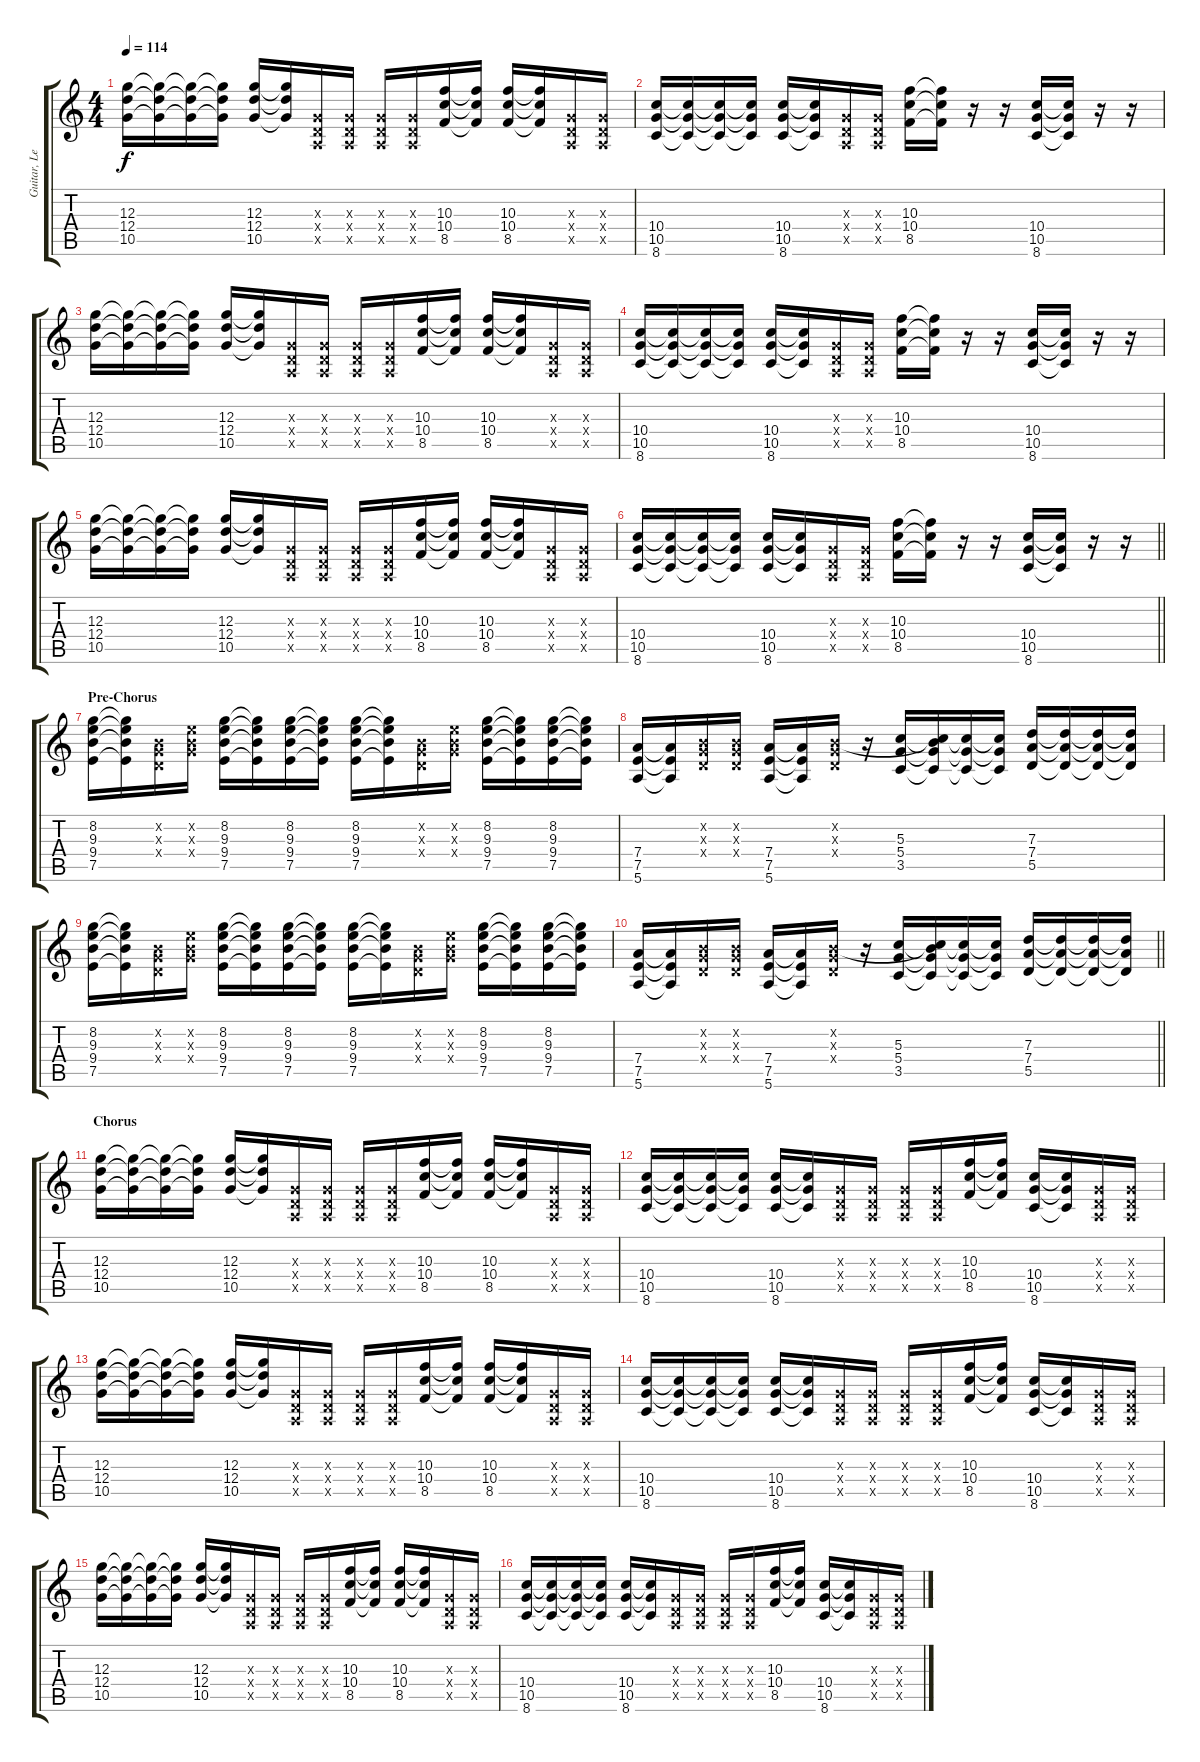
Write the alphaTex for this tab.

\track ("Guitar, Lead" "Guitar, Le") {instrument distortionguitar}
\staff {score tabs}
\tuning (E4 B3 G3 D3 A2 E2) {hide}
\ts (4 4)
\tempo 114
\clef g2
\ks c
(12.3 12.4 10.5).16{dy f} (12.3{t} 12.4{t} 10.5{t}).16 (12.3{t} 12.4{t} 10.5{t}).16 (12.3{t} 12.4{t} 10.5{t}).16 (12.3 12.4 10.5).16 (12.3{t} 12.4{t} 10.5{t}).16 (0.3{x} 0.4{x} 0.5{x}).16 (0.3{x} 0.4{x} 0.5{x}).16 (0.3{x} 0.4{x} 0.5{x}).16 (0.3{x} 0.4{x} 0.5{x}).16 (10.3 10.4 8.5).16 (10.3{t} 10.4{t} 8.5{t}).16 (10.3 10.4 8.5).16 (10.3{t} 10.4{t} 8.5{t}).16 (0.3{x} 0.4{x} 0.5{x}).16 (0.3{x} 0.4{x} 0.5{x}).16 |
(10.4 10.5 8.6).16 (10.4{t} 10.5{t} 8.6{t}).16 (10.4{t} 10.5{t} 8.6{t}).16 (10.4{t} 10.5{t} 8.6{t}).16 (10.4 10.5 8.6).16 (10.4{t} 10.5{t} 8.6{t}).16 (0.3{x} 0.4{x} 0.5{x}).16 (0.3{x} 0.4{x} 0.5{x}).16 (10.3 10.4 8.5).16 (10.3{t} 10.4{t} 8.5{t}).16 r.16 r.16 (10.4 10.5 8.6).16 (10.4{t} 10.5{t} 8.6{t}).16 r.16 r.16 |
(12.3 12.4 10.5).16 (12.3{t} 12.4{t} 10.5{t}).16 (12.3{t} 12.4{t} 10.5{t}).16 (12.3{t} 12.4{t} 10.5{t}).16 (12.3 12.4 10.5).16 (12.3{t} 12.4{t} 10.5{t}).16 (0.3{x} 0.4{x} 0.5{x}).16 (0.3{x} 0.4{x} 0.5{x}).16 (0.3{x} 0.4{x} 0.5{x}).16 (0.3{x} 0.4{x} 0.5{x}).16 (10.3 10.4 8.5).16 (10.3{t} 10.4{t} 8.5{t}).16 (10.3 10.4 8.5).16 (10.3{t} 10.4{t} 8.5{t}).16 (0.3{x} 0.4{x} 0.5{x}).16 (0.3{x} 0.4{x} 0.5{x}).16 |
(10.4 10.5 8.6).16 (10.4{t} 10.5{t} 8.6{t}).16 (10.4{t} 10.5{t} 8.6{t}).16 (10.4{t} 10.5{t} 8.6{t}).16 (10.4 10.5 8.6).16 (10.4{t} 10.5{t} 8.6{t}).16 (0.3{x} 0.4{x} 0.5{x}).16 (0.3{x} 0.4{x} 0.5{x}).16 (10.3 10.4 8.5).16 (10.3{t} 10.4{t} 8.5{t}).16 r.16 r.16 (10.4 10.5 8.6).16 (10.4{t} 10.5{t} 8.6{t}).16 r.16 r.16 |
(12.3 12.4 10.5).16 (12.3{t} 12.4{t} 10.5{t}).16 (12.3{t} 12.4{t} 10.5{t}).16 (12.3{t} 12.4{t} 10.5{t}).16 (12.3 12.4 10.5).16 (12.3{t} 12.4{t} 10.5{t}).16 (0.3{x} 0.4{x} 0.5{x}).16 (0.3{x} 0.4{x} 0.5{x}).16 (0.3{x} 0.4{x} 0.5{x}).16 (0.3{x} 0.4{x} 0.5{x}).16 (10.3 10.4 8.5).16 (10.3{t} 10.4{t} 8.5{t}).16 (10.3 10.4 8.5).16 (10.3{t} 10.4{t} 8.5{t}).16 (0.3{x} 0.4{x} 0.5{x}).16 (0.3{x} 0.4{x} 0.5{x}).16 |
\barLineRight lightlight
(10.4 10.5 8.6).16 (10.4{t} 10.5{t} 8.6{t}).16 (10.4{t} 10.5{t} 8.6{t}).16 (10.4{t} 10.5{t} 8.6{t}).16 (10.4 10.5 8.6).16 (10.4{t} 10.5{t} 8.6{t}).16 (0.3{x} 0.4{x} 0.5{x}).16 (0.3{x} 0.4{x} 0.5{x}).16 (10.3 10.4 8.5).16 (10.3{t} 10.4{t} 8.5{t}).16 r.16 r.16 (10.4 10.5 8.6).16 (10.4{t} 10.5{t} 8.6{t}).16 r.16 r.16 |
\section ("" "Pre-Chorus")
(8.2 9.3 9.4 7.5).16 (8.2{t} 9.3{t} 9.4{t} 7.5{t}).16 (0.2{x} 0.3{x} 0.4{x}).16 (5.2{x} 4.3{x} 5.4{x}).16 (8.2 9.3 9.4 7.5).16 (8.2{t} 9.3{t} 9.4{t} 7.5{t}).16 (8.2 9.3 9.4 7.5).16 (8.2{t} 9.3{t} 9.4{t} 7.5{t}).16 (8.2 9.3 9.4 7.5).16 (8.2{t} 9.3{t} 9.4{t} 7.5{t}).16 (0.2{x} 0.3{x} 0.4{x}).16 (5.2{x} 4.3{x} 5.4{x}).16 (8.2 9.3 9.4 7.5).16 (8.2{t} 9.3{t} 9.4{t} 7.5{t}).16 (8.2 9.3 9.4 7.5).16 (8.2{t} 9.3{t} 9.4{t} 7.5{t}).16 |
(7.4 7.5 5.6).16 (7.4{t} 7.5{t} 5.6{t}).16 (0.2{x} 0.3{x} 0.4{x}).16 (0.2{x} 0.3{x} 0.4{x}).16 (7.4 7.5 5.6).16 (7.4{t} 7.5{t} 5.6{t}).16 (0.2{x} 0.3{x} 0.4{x}).16 r.16 (5.3 5.4 3.5).16 (0.2{t} 5.3{t} 5.4{t} 3.5{t}).16 (5.3{t} 5.4{t} 3.5{t}).16 (5.3{t} 5.4{t} 3.5{t}).16 (7.3 7.4 5.5).16 (7.3{t} 7.4{t} 5.5{t}).16 (7.3{t} 7.4{t} 5.5{t}).16 (7.3{t} 7.4{t} 5.5{t}).16 |
(8.2 9.3 9.4 7.5).16 (8.2{t} 9.3{t} 9.4{t} 7.5{t}).16 (0.2{x} 0.3{x} 0.4{x}).16 (5.2{x} 4.3{x} 5.4{x}).16 (8.2 9.3 9.4 7.5).16 (8.2{t} 9.3{t} 9.4{t} 7.5{t}).16 (8.2 9.3 9.4 7.5).16 (8.2{t} 9.3{t} 9.4{t} 7.5{t}).16 (8.2 9.3 9.4 7.5).16 (8.2{t} 9.3{t} 9.4{t} 7.5{t}).16 (0.2{x} 0.3{x} 0.4{x}).16 (5.2{x} 4.3{x} 5.4{x}).16 (8.2 9.3 9.4 7.5).16 (8.2{t} 9.3{t} 9.4{t} 7.5{t}).16 (8.2 9.3 9.4 7.5).16 (8.2{t} 9.3{t} 9.4{t} 7.5{t}).16 |
\barLineRight lightlight
(7.4 7.5 5.6).16 (7.4{t} 7.5{t} 5.6{t}).16 (0.2{x} 0.3{x} 0.4{x}).16 (0.2{x} 0.3{x} 0.4{x}).16 (7.4 7.5 5.6).16 (7.4{t} 7.5{t} 5.6{t}).16 (0.2{x} 0.3{x} 0.4{x}).16 r.16 (5.3 5.4 3.5).16 (0.2{t} 5.3{t} 5.4{t} 3.5{t}).16 (5.3{t} 5.4{t} 3.5{t}).16 (5.3{t} 5.4{t} 3.5{t}).16 (7.3 7.4 5.5).16 (7.3{t} 7.4{t} 5.5{t}).16 (7.3{t} 7.4{t} 5.5{t}).16 (7.3{t} 7.4{t} 5.5{t}).16 |
\section ("" "Chorus")
(12.3 12.4 10.5).16 (12.3{t} 12.4{t} 10.5{t}).16 (12.3{t} 12.4{t} 10.5{t}).16 (12.3{t} 12.4{t} 10.5{t}).16 (12.3 12.4 10.5).16 (12.3{t} 12.4{t} 10.5{t}).16 (0.3{x} 0.4{x} 0.5{x}).16 (0.3{x} 0.4{x} 0.5{x}).16 (0.3{x} 0.4{x} 0.5{x}).16 (0.3{x} 0.4{x} 0.5{x}).16 (10.3 10.4 8.5).16 (10.3{t} 10.4{t} 8.5{t}).16 (10.3 10.4 8.5).16 (10.3{t} 10.4{t} 8.5{t}).16 (0.3{x} 0.4{x} 0.5{x}).16 (0.3{x} 0.4{x} 0.5{x}).16 |
(10.4 10.5 8.6).16 (10.4{t} 10.5{t} 8.6{t}).16 (10.4{t} 10.5{t} 8.6{t}).16 (10.4{t} 10.5{t} 8.6{t}).16 (10.4 10.5 8.6).16 (10.4{t} 10.5{t} 8.6{t}).16 (0.3{x} 0.4{x} 0.5{x}).16 (0.3{x} 0.4{x} 0.5{x}).16 (0.3{x} 0.4{x} 0.5{x}).16 (0.3{x} 0.4{x} 0.5{x}).16 (10.3 10.4 8.5).16 (10.3{t} 10.4{t} 8.5{t}).16 (10.4 10.5 8.6).16 (10.4{t} 10.5{t} 8.6{t}).16 (0.3{x} 0.4{x} 0.5{x}).16 (0.3{x} 0.4{x} 0.5{x}).16 |
(12.3 12.4 10.5).16 (12.3{t} 12.4{t} 10.5{t}).16 (12.3{t} 12.4{t} 10.5{t}).16 (12.3{t} 12.4{t} 10.5{t}).16 (12.3 12.4 10.5).16 (12.3{t} 12.4{t} 10.5{t}).16 (0.3{x} 0.4{x} 0.5{x}).16 (0.3{x} 0.4{x} 0.5{x}).16 (0.3{x} 0.4{x} 0.5{x}).16 (0.3{x} 0.4{x} 0.5{x}).16 (10.3 10.4 8.5).16 (10.3{t} 10.4{t} 8.5{t}).16 (10.3 10.4 8.5).16 (10.3{t} 10.4{t} 8.5{t}).16 (0.3{x} 0.4{x} 0.5{x}).16 (0.3{x} 0.4{x} 0.5{x}).16 |
(10.4 10.5 8.6).16 (10.4{t} 10.5{t} 8.6{t}).16 (10.4{t} 10.5{t} 8.6{t}).16 (10.4{t} 10.5{t} 8.6{t}).16 (10.4 10.5 8.6).16 (10.4{t} 10.5{t} 8.6{t}).16 (0.3{x} 0.4{x} 0.5{x}).16 (0.3{x} 0.4{x} 0.5{x}).16 (0.3{x} 0.4{x} 0.5{x}).16 (0.3{x} 0.4{x} 0.5{x}).16 (10.3 10.4 8.5).16 (10.3{t} 10.4{t} 8.5{t}).16 (10.4 10.5 8.6).16 (10.4{t} 10.5{t} 8.6{t}).16 (0.3{x} 0.4{x} 0.5{x}).16 (0.3{x} 0.4{x} 0.5{x}).16 |
(12.3 12.4 10.5).16 (12.3{t} 12.4{t} 10.5{t}).16 (12.3{t} 12.4{t} 10.5{t}).16 (12.3{t} 12.4{t} 10.5{t}).16 (12.3 12.4 10.5).16 (12.3{t} 12.4{t} 10.5{t}).16 (0.3{x} 0.4{x} 0.5{x}).16 (0.3{x} 0.4{x} 0.5{x}).16 (0.3{x} 0.4{x} 0.5{x}).16 (0.3{x} 0.4{x} 0.5{x}).16 (10.3 10.4 8.5).16 (10.3{t} 10.4{t} 8.5{t}).16 (10.3 10.4 8.5).16 (10.3{t} 10.4{t} 8.5{t}).16 (0.3{x} 0.4{x} 0.5{x}).16 (0.3{x} 0.4{x} 0.5{x}).16 |
(10.4 10.5 8.6).16 (10.4{t} 10.5{t} 8.6{t}).16 (10.4{t} 10.5{t} 8.6{t}).16 (10.4{t} 10.5{t} 8.6{t}).16 (10.4 10.5 8.6).16 (10.4{t} 10.5{t} 8.6{t}).16 (0.3{x} 0.4{x} 0.5{x}).16 (0.3{x} 0.4{x} 0.5{x}).16 (0.3{x} 0.4{x} 0.5{x}).16 (0.3{x} 0.4{x} 0.5{x}).16 (10.3 10.4 8.5).16 (10.3{t} 10.4{t} 8.5{t}).16 (10.4 10.5 8.6).16 (10.4{t} 10.5{t} 8.6{t}).16 (0.3{x} 0.4{x} 0.5{x}).16 (0.3{x} 0.4{x} 0.5{x}).16
